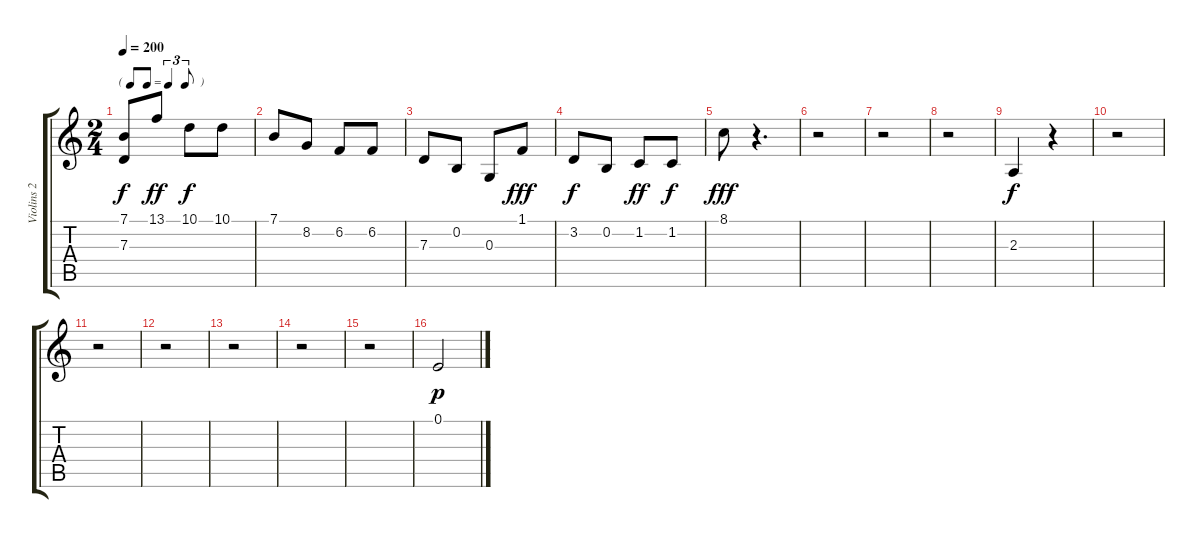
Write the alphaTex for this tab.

\track ("Violins 2" "Violins 2") {instrument stringensemble1}
\staff {score tabs}
\tuning (E4 B3 G3 D3 A2 E2) {hide}
\ts (2 4)
\tf triplet8th
\tempo 200
\clef g2
\ks c
(7.1 7.3).8{dy f} 13.1.8{dy ff} 10.1.8{dy f} 10.1.8 |
7.1.8 8.2.8 6.2.8 6.2.8 |
7.3.8 0.2.8 0.3.8 1.1.8{dy fff} |
3.2.8{dy f} 0.2.8 1.2.8{dy ff} 1.2.8{dy f} |
8.1.8{dy fff} r.4{d} |
r.2 |
r.2 |
r.2 |
2.3.4{dy f} r.4 |
r.2 |
r.2 |
r.2 |
r.2 |
r.2 |
r.2 |
0.1.2{dy p}
